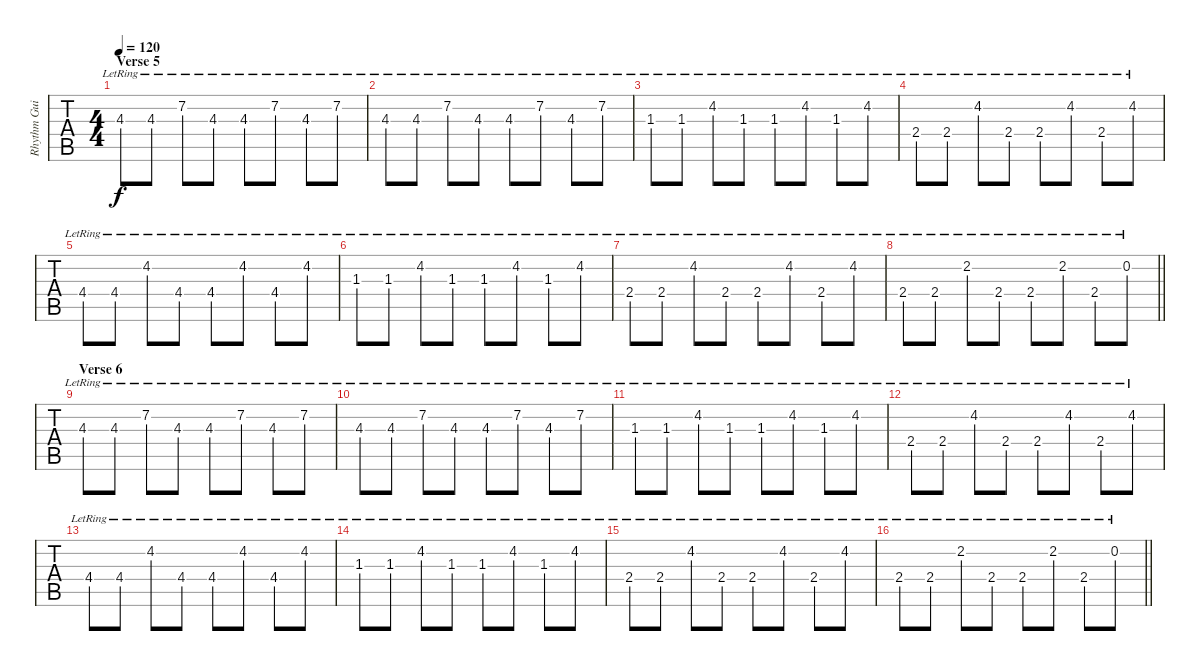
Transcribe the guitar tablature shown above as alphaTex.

\track ("Rhythm Guitar" "Rhythm Gui") {instrument electricguitarclean}
\staff {tabs}
\tuning (E4 B3 G3 D3 A2 E2) {hide}
\ts (4 4)
\section ("" "Verse 5")
\tempo 120
\clef g2
\ks b
4.3{lr}.8{dy f} 4.3{lr}.8 7.2{lr}.8 4.3{lr}.8 4.3{lr}.8 7.2{lr}.8 4.3{lr}.8 7.2{lr}.8 |
4.3{lr}.8 4.3{lr}.8 7.2{lr}.8 4.3{lr}.8 4.3{lr}.8 7.2{lr}.8 4.3{lr}.8 7.2{lr}.8 |
1.3{lr}.8 1.3{lr}.8 4.2{lr}.8 1.3{lr}.8 1.3{lr}.8 4.2{lr}.8 1.3{lr}.8 4.2{lr}.8 |
2.4{lr}.8 2.4{lr}.8 4.2{lr}.8 2.4{lr}.8 2.4{lr}.8 4.2{lr}.8 2.4{lr}.8 4.2{lr}.8 |
4.4{lr}.8 4.4{lr}.8 4.2{lr}.8 4.4{lr}.8 4.4{lr}.8 4.2{lr}.8 4.4{lr}.8 4.2{lr}.8 |
1.3{lr}.8 1.3{lr}.8 4.2{lr}.8 1.3{lr}.8 1.3{lr}.8 4.2{lr}.8 1.3{lr}.8 4.2{lr}.8 |
2.4{lr}.8 2.4{lr}.8 4.2{lr}.8 2.4{lr}.8 2.4{lr}.8 4.2{lr}.8 2.4{lr}.8 4.2{lr}.8 |
\barLineRight lightlight
2.4{lr}.8 2.4{lr}.8 2.2{lr}.8 2.4{lr}.8 2.4{lr}.8 2.2{lr}.8 2.4{lr}.8 0.2{lr}.8 |
\section ("" "Verse 6")
4.3{lr}.8 4.3{lr}.8 7.2{lr}.8 4.3{lr}.8 4.3{lr}.8 7.2{lr}.8 4.3{lr}.8 7.2{lr}.8 |
4.3{lr}.8 4.3{lr}.8 7.2{lr}.8 4.3{lr}.8 4.3{lr}.8 7.2{lr}.8 4.3{lr}.8 7.2{lr}.8 |
1.3{lr}.8 1.3{lr}.8 4.2{lr}.8 1.3{lr}.8 1.3{lr}.8 4.2{lr}.8 1.3{lr}.8 4.2{lr}.8 |
2.4{lr}.8 2.4{lr}.8 4.2{lr}.8 2.4{lr}.8 2.4{lr}.8 4.2{lr}.8 2.4{lr}.8 4.2{lr}.8 |
4.4{lr}.8 4.4{lr}.8 4.2{lr}.8 4.4{lr}.8 4.4{lr}.8 4.2{lr}.8 4.4{lr}.8 4.2{lr}.8 |
1.3{lr}.8 1.3{lr}.8 4.2{lr}.8 1.3{lr}.8 1.3{lr}.8 4.2{lr}.8 1.3{lr}.8 4.2{lr}.8 |
2.4{lr}.8 2.4{lr}.8 4.2{lr}.8 2.4{lr}.8 2.4{lr}.8 4.2{lr}.8 2.4{lr}.8 4.2{lr}.8 |
\barLineRight lightlight
2.4{lr}.8 2.4{lr}.8 2.2{lr}.8 2.4{lr}.8 2.4{lr}.8 2.2{lr}.8 2.4{lr}.8 0.2{lr}.8
